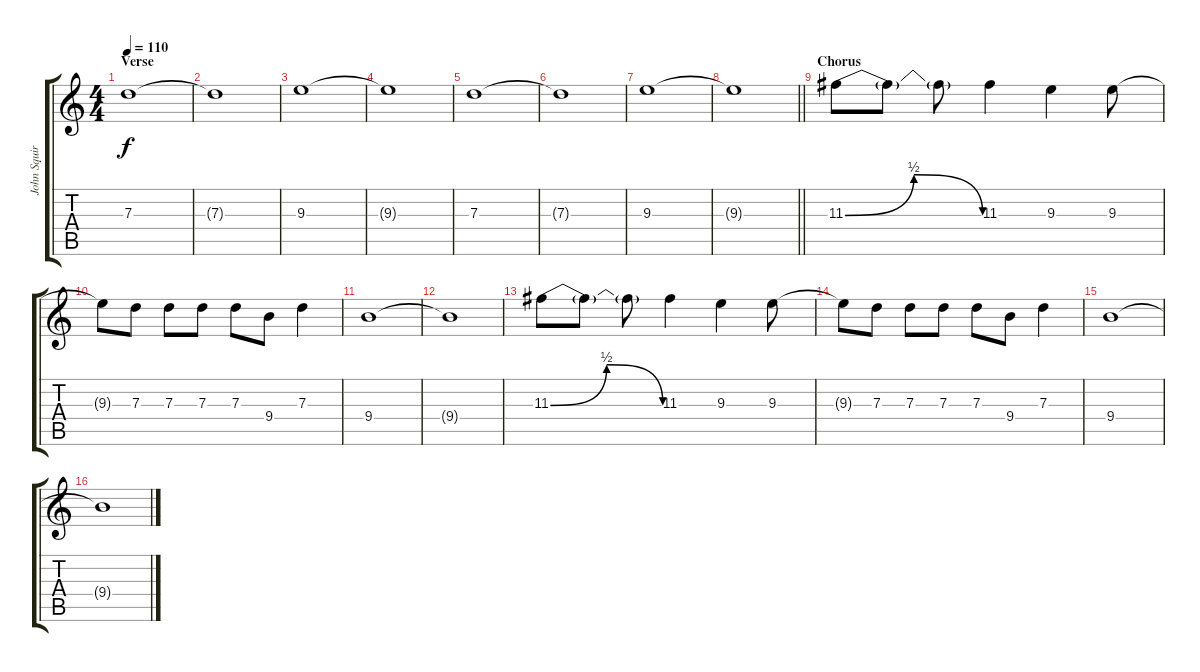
\track ("John Squire Lead" "John Squir") {instrument electricguitarjazz}
\staff {score tabs}
\tuning (E4 B3 G3 D3 A2 E2) {hide}
\ts (4 4)
\section ("" "Verse")
\tempo 110
\clef g2
\ks c
7.3.1{dy f} |
7.3{t}.1 |
9.3.1 |
9.3{t}.1 |
7.3.1 |
7.3{t}.1 |
9.3.1 |
\barLineRight lightlight
9.3{t}.1 |
\section ("" "Chorus")
11.3{be (bendrelease 0 0 30 2 30 2 60 0)}.8 11.3{t}.8 11.3{t}.8 11.3.4 9.3.4 9.3.8 |
9.3{t}.8 7.3.8 7.3.8 7.3.8 7.3.8 9.4.8 7.3.4 |
9.4.1 |
9.4{t}.1 |
11.3{be (bendrelease 0 0 30 2 30 2 60 0)}.8 11.3{t}.8 11.3{t}.8 11.3.4 9.3.4 9.3.8 |
9.3{t}.8 7.3.8 7.3.8 7.3.8 7.3.8 9.4.8 7.3.4 |
9.4.1 |
9.4{t}.1
